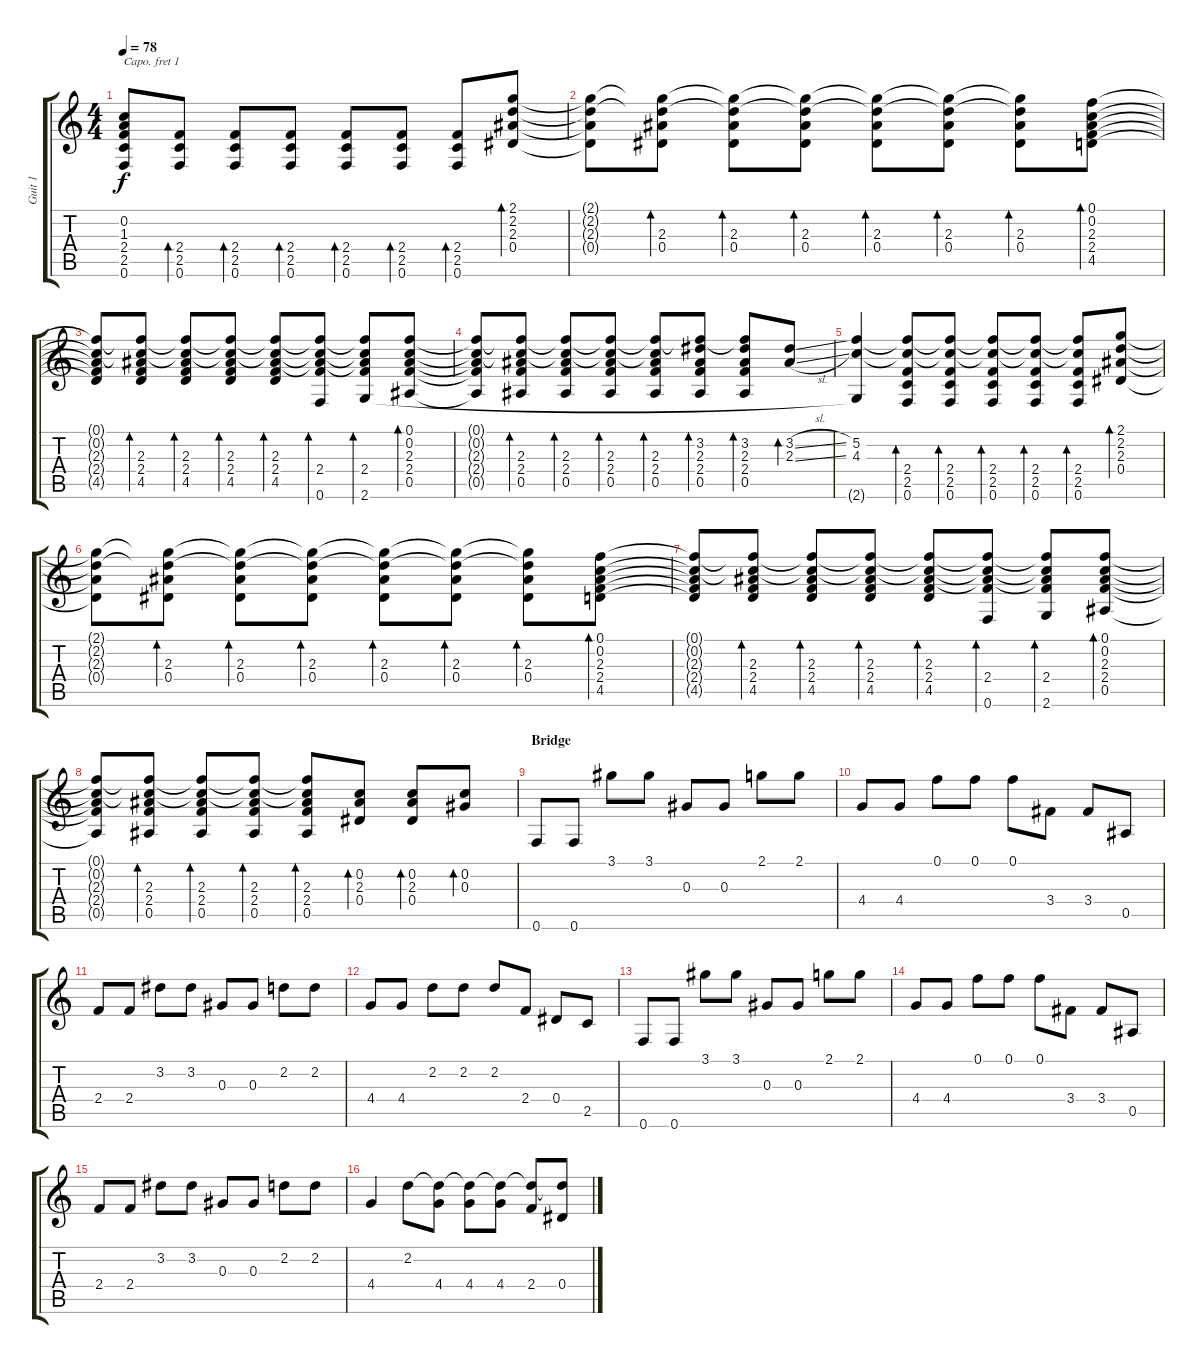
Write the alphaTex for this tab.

\track ("Guit 1 " "Guit 1 ") {instrument electricguitarjazz}
\staff {score tabs}
\capo 1
\tuning (E4 B3 G3 D3 A2 E2) {hide}
\ts (4 4)
\tempo 78
\clef g2
\ks c
(0.2{t} 1.3{t} 2.4{t} 2.5{t} 0.6{t}).8{dy f} (2.4 2.5 0.6).8{bd 60} (2.4 2.5 0.6).8{bd 60} (2.4 2.5 0.6).8{bd 60} (2.4 2.5 0.6).8{bd 60} (2.4 2.5 0.6).8{bd 60} (2.4 2.5 0.6).8{bd 60} (2.1 2.2 2.3 0.4).8{bd 60} |
(2.1{t} 2.2{t} 2.3{t} 0.4{t}).8 (2.1{t} 2.2{t} 2.3 0.4).8{bd 60} (2.1{t} 2.2{t} 2.3 0.4).8{bd 60} (2.1{t} 2.2{t} 2.3 0.4).8{bd 60} (2.1{t} 2.2{t} 2.3 0.4).8{bd 60} (2.1{t} 2.2{t} 2.3 0.4).8{bd 60} (2.1{t} 2.2{t} 2.3 0.4).8{bd 30} (0.1 0.2 2.3 2.4 4.5).8{bd 30} |
(0.1{t} 0.2{t} 2.3{t} 2.4{t} 4.5{t}).8 (0.1{t} 0.2{t} 2.3 2.4 4.5).8{bd 30} (0.1{t} 0.2{t} 2.3 2.4 4.5).8{bd 30} (0.1{t} 0.2{t} 2.3 2.4 4.5).8{bd 30} (0.1{t} 0.2{t} 2.3 2.4 4.5).8{bd 30} (0.1{t} 0.2{t} 2.3{t} 2.4 0.6).8{bd 30} (0.1{t} 0.2{t} 2.3{t} 2.4 2.6).8{bd 30} (0.1 0.2 2.3 2.4 0.5).8{bd 30} |
(0.1{t} 0.2{t} 2.3{t} 2.4{t} 0.5{t}).8 (0.1{t} 0.2{t} 2.3 2.4 0.5).8{bd 30} (0.1{t} 0.2{t} 2.3 2.4 0.5).8{bd 30} (0.1{t} 0.2{t} 2.3 2.4 0.5).8{bd 30} (0.1{t} 0.2{t} 2.3 2.4 0.5).8{bd 30} (0.1{t} 3.2 2.3 2.4 0.5).8{bd 30} (0.1{t} 3.2 2.3 2.4 0.5).8{bd 30} (3.2{sl} 2.3{sl}).8{bd 30} |
(5.2 4.3 2.6{t}).4 (5.2{t} 4.3{t} 2.4 2.5 0.6).8{bd 60} (5.2{t} 4.3{t} 2.4 2.5 0.6).8{bd 60} (5.2{t} 4.3{t} 2.4 2.5 0.6).8{bd 60} (5.2{t} 4.3{t} 2.4 2.5 0.6).8{bd 60} (5.2{t} 4.3{t} 2.4 2.5 0.6).8{bd 60} (2.1 2.2 2.3 0.4).8{bd 60} |
(2.1{t} 2.2{t} 2.3{t} 0.4{t}).8 (2.1{t} 2.2{t} 2.3 0.4).8{bd 60} (2.1{t} 2.2{t} 2.3 0.4).8{bd 60} (2.1{t} 2.2{t} 2.3 0.4).8{bd 60} (2.1{t} 2.2{t} 2.3 0.4).8{bd 60} (2.1{t} 2.2{t} 2.3 0.4).8{bd 60} (2.1{t} 2.2{t} 2.3 0.4).8{bd 30} (0.1 0.2 2.3 2.4 4.5).8{bd 30} |
(0.1{t} 0.2{t} 2.3{t} 2.4{t} 4.5{t}).8 (0.1{t} 0.2{t} 2.3 2.4 4.5).8{bd 30} (0.1{t} 0.2{t} 2.3 2.4 4.5).8{bd 30} (0.1{t} 0.2{t} 2.3 2.4 4.5).8{bd 30} (0.1{t} 0.2{t} 2.3 2.4 4.5).8{bd 30} (0.1{t} 0.2{t} 2.3{t} 2.4 0.6).8{bd 30} (0.1{t} 0.2{t} 2.3{t} 2.4 2.6).8{bd 30} (0.1 0.2 2.3 2.4 0.5).8{bd 30} |
(0.1{t} 0.2{t} 2.3{t} 2.4{t} 0.5{t}).8 (0.1{t} 0.2{t} 2.3 2.4 0.5).8{bd 30} (0.1{t} 0.2{t} 2.3 2.4 0.5).8{bd 30} (0.1{t} 0.2{t} 2.3 2.4 0.5).8{bd 30} (0.1{t} 0.2{t} 2.3 2.4 0.5).8{bd 30} (0.2 2.3 0.4).8{bd 30} (0.2 2.3 0.4).8{bd 30} (0.2 0.3).8{bd 30} |
\section ("" "Bridge")
0.6.8 0.6.8 3.1.8 3.1.8 0.3.8 0.3.8 2.1.8 2.1.8 |
4.4.8 4.4.8 0.1.8 0.1.8 0.1.8 3.4.8 3.4.8 0.5.8 |
2.4.8 2.4.8 3.2.8 3.2.8 0.3.8 0.3.8 2.2.8 2.2.8 |
4.4.8 4.4.8 2.2.8 2.2.8 2.2.8 2.4.8 0.4.8 2.5.8 |
0.6.8 0.6.8 3.1.8 3.1.8 0.3.8 0.3.8 2.1.8 2.1.8 |
4.4.8 4.4.8 0.1.8 0.1.8 0.1.8 3.4.8 3.4.8 0.5.8 |
2.4.8 2.4.8 3.2.8 3.2.8 0.3.8 0.3.8 2.2.8 2.2.8 |
4.4.4 2.2.8 (2.2{t} 4.4).8 (2.2{t} 4.4).8 (2.2{t} 4.4).8 (2.2{t} 2.4).8 (2.2{t} 0.4).8
